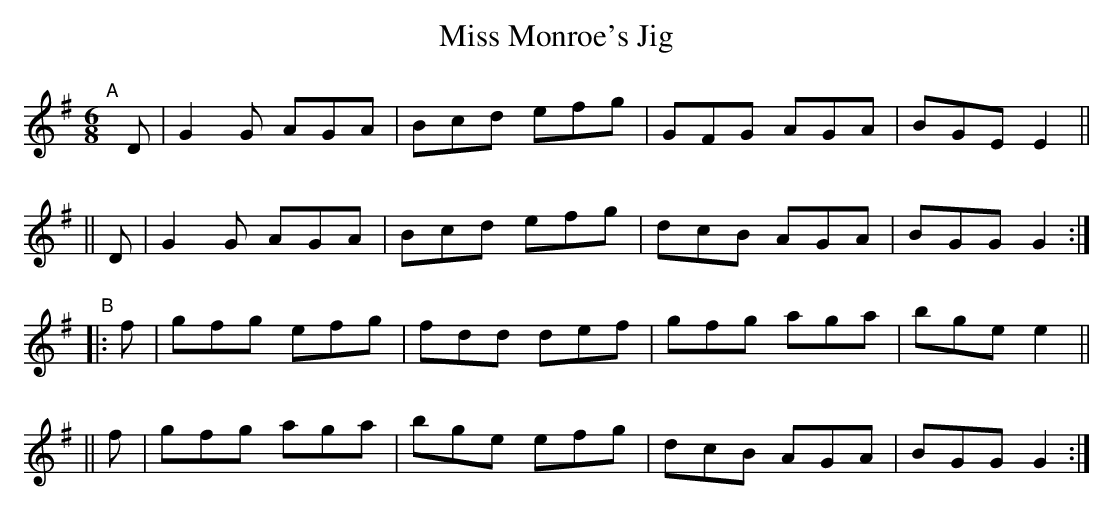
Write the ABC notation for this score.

X:1
T: Miss Monroe's Jig
M: 6/8
L: 1/8
K: G
"^A"\
[|]D | G2G AGA | Bcd efg | GFG AGA | BGE E2 ||
|| D | G2G AGA | Bcd efg | dcB AGA | BGG G2 :|
"^B"\
|: f | gfg efg | fdd def | gfg aga | bge e2 ||
|| f | gfg aga | bge efg | dcB AGA | BGG G2 :|
